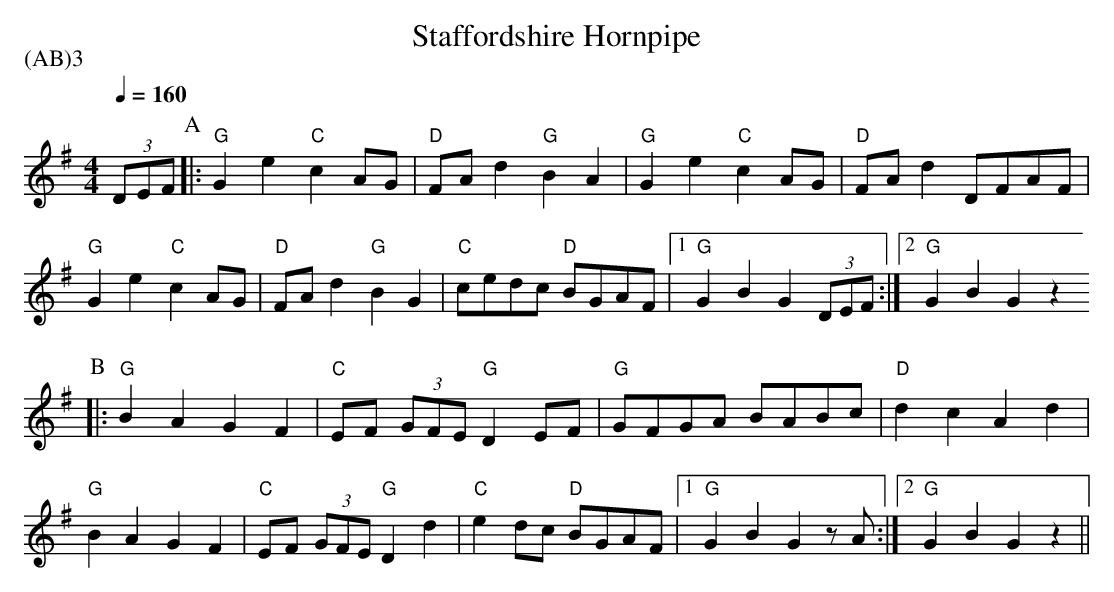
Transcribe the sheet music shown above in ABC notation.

X:1
T:Staffordshire Hornpipe
P:(AB)3
M:4/4 % time signature
L:1/8 % default length
Q:1/4=160
K:G
(3DEF  \
P:A
|: "G" G2 e2 "C" c2 AG | "D" FA d2 "G" B2 A2 | "G" G2 e2 "C" c2 AG | "D" FA d2 DFAF |
"G" G2 e2 "C" c2 AG | "D" FA d2 "G" B2 G2 | "C" cedc "D" BGAF |1 "G" G2 B2 G2 (3DEF :|2 "G" G2 B2 G2 z2
P:B
|: "G" B2 A2 G2 F2 | "C" EF (3GFE "G" D2 EF | "G" GFGA BABc | "D" d2 c2 A2 d2 |
"G" B2 A2 G2 F2 | "C" EF (3GFE "G" D2 d2 | "C" e2 dc "D" BGAF |1  "G" G2 B2 G2 z A :|2 "G" G2 B2 G2 z2 ||
